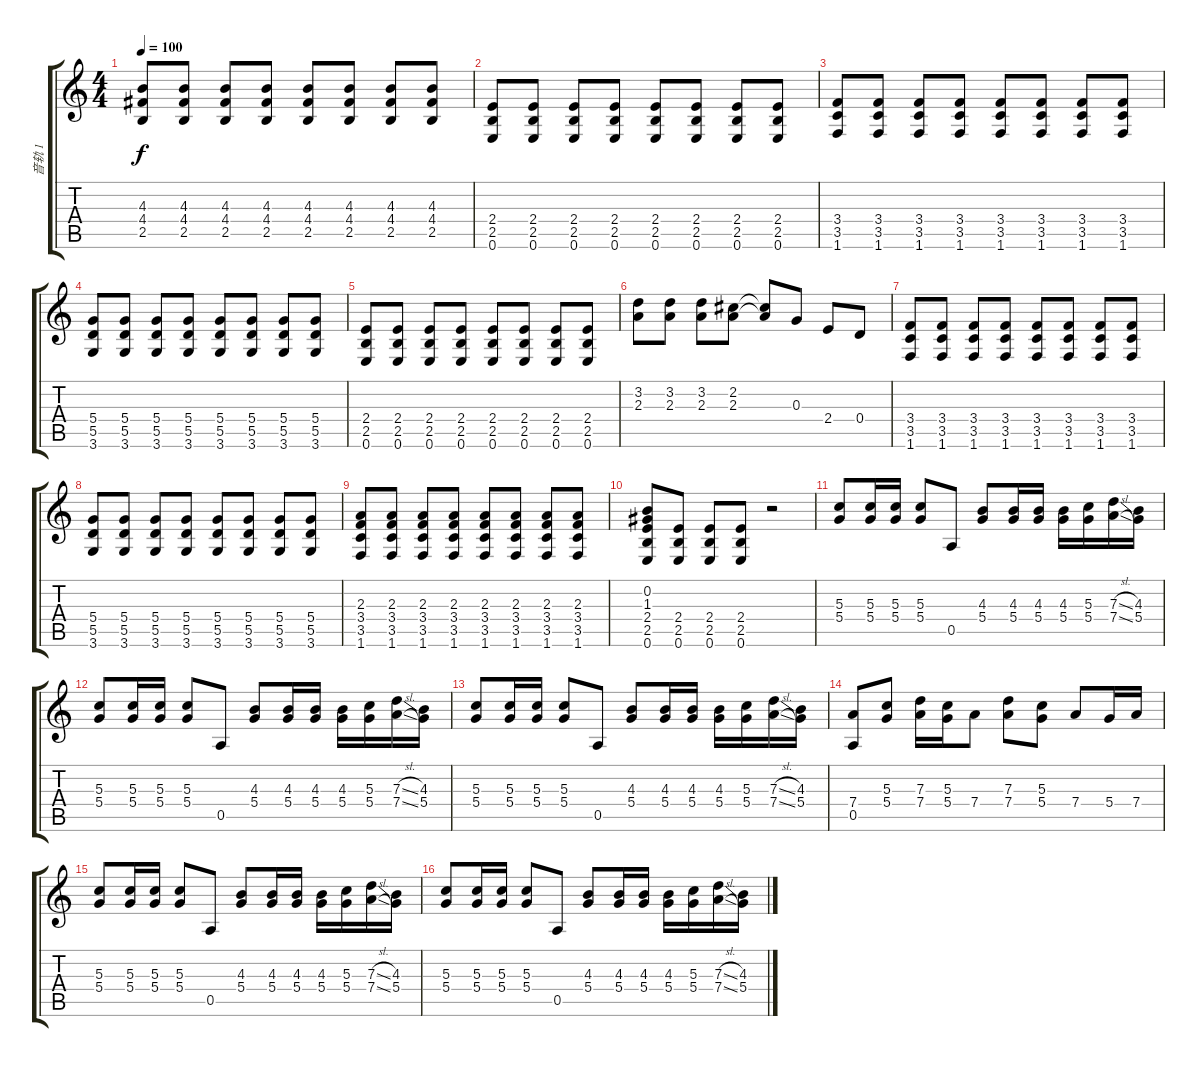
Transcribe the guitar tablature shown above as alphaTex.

\track ("音轨 1" "音轨 1") {instrument electricguitarmuted}
\staff {score tabs}
\tuning (E4 B3 G3 D3 A2 E2) {hide}
\ts (4 4)
\tempo 100
\clef g2
\ks c
(4.3 4.4 2.5).8{dy f} (4.3 4.4 2.5).8 (4.3 4.4 2.5).8 (4.3 4.4 2.5).8 (4.3 4.4 2.5).8 (4.3 4.4 2.5).8 (4.3 4.4 2.5).8 (4.3 4.4 2.5).8 |
(2.4 2.5 0.6).8 (2.4 2.5 0.6).8 (2.4 2.5 0.6).8 (2.4 2.5 0.6).8 (2.4 2.5 0.6).8 (2.4 2.5 0.6).8 (2.4 2.5 0.6).8 (2.4 2.5 0.6).8 |
(3.4 3.5 1.6).8 (3.4 3.5 1.6).8 (3.4 3.5 1.6).8 (3.4 3.5 1.6).8 (3.4 3.5 1.6).8 (3.4 3.5 1.6).8 (3.4 3.5 1.6).8 (3.4 3.5 1.6).8 |
(5.4 5.5 3.6).8 (5.4 5.5 3.6).8 (5.4 5.5 3.6).8 (5.4 5.5 3.6).8 (5.4 5.5 3.6).8 (5.4 5.5 3.6).8 (5.4 5.5 3.6).8 (5.4 5.5 3.6).8 |
(2.4 2.5 0.6).8 (2.4 2.5 0.6).8 (2.4 2.5 0.6).8 (2.4 2.5 0.6).8 (2.4 2.5 0.6).8 (2.4 2.5 0.6).8 (2.4 2.5 0.6).8 (2.4 2.5 0.6).8 |
(3.2 2.3).8 (3.2 2.3).8 (3.2 2.3).8 (2.2 2.3).8 (2.2{t} 2.3{t}).8 0.3.8 2.4.8 0.4.8 |
(3.4 3.5 1.6).8 (3.4 3.5 1.6).8 (3.4 3.5 1.6).8 (3.4 3.5 1.6).8 (3.4 3.5 1.6).8 (3.4 3.5 1.6).8 (3.4 3.5 1.6).8 (3.4 3.5 1.6).8 |
(5.4 5.5 3.6).8 (5.4 5.5 3.6).8 (5.4 5.5 3.6).8 (5.4 5.5 3.6).8 (5.4 5.5 3.6).8 (5.4 5.5 3.6).8 (5.4 5.5 3.6).8 (5.4 5.5 3.6).8 |
(2.3 3.4 3.5 1.6).8 (2.3 3.4 3.5 1.6).8 (2.3 3.4 3.5 1.6).8 (2.3 3.4 3.5 1.6).8 (2.3 3.4 3.5 1.6).8 (2.3 3.4 3.5 1.6).8 (2.3 3.4 3.5 1.6).8 (2.3 3.4 3.5 1.6).8 |
(0.2 1.3 2.4 2.5 0.6).8 (2.4 2.5 0.6).8 (2.4 2.5 0.6).8 (2.4 2.5 0.6).8 r.2 |
(5.3 5.4).8 (5.3 5.4).16 (5.3 5.4).16 (5.3 5.4).8 0.5.8 (4.3 5.4).8 (4.3 5.4).16 (4.3 5.4).16 (4.3 5.4).16 (5.3 5.4).16 (7.3{sl} 7.4{sl}).16 (4.3 5.4).16 |
(5.3 5.4).8 (5.3 5.4).16 (5.3 5.4).16 (5.3 5.4).8 0.5.8 (4.3 5.4).8 (4.3 5.4).16 (4.3 5.4).16 (4.3 5.4).16 (5.3 5.4).16 (7.3{sl} 7.4{sl}).16 (4.3 5.4).16 |
(5.3 5.4).8 (5.3 5.4).16 (5.3 5.4).16 (5.3 5.4).8 0.5.8 (4.3 5.4).8 (4.3 5.4).16 (4.3 5.4).16 (4.3 5.4).16 (5.3 5.4).16 (7.3{sl} 7.4{sl}).16 (4.3 5.4).16 |
(7.4 0.5).8 (5.3 5.4).8 (7.3 7.4).16 (5.3 5.4).16 7.4.8 (7.3 7.4).8 (5.3 5.4).8 7.4.8 5.4.16 7.4.16 |
(5.3 5.4).8 (5.3 5.4).16 (5.3 5.4).16 (5.3 5.4).8 0.5.8 (4.3 5.4).8 (4.3 5.4).16 (4.3 5.4).16 (4.3 5.4).16 (5.3 5.4).16 (7.3{sl} 7.4{sl}).16 (4.3 5.4).16 |
(5.3 5.4).8 (5.3 5.4).16 (5.3 5.4).16 (5.3 5.4).8 0.5.8 (4.3 5.4).8 (4.3 5.4).16 (4.3 5.4).16 (4.3 5.4).16 (5.3 5.4).16 (7.3{sl} 7.4{sl}).16 (4.3 5.4).16
